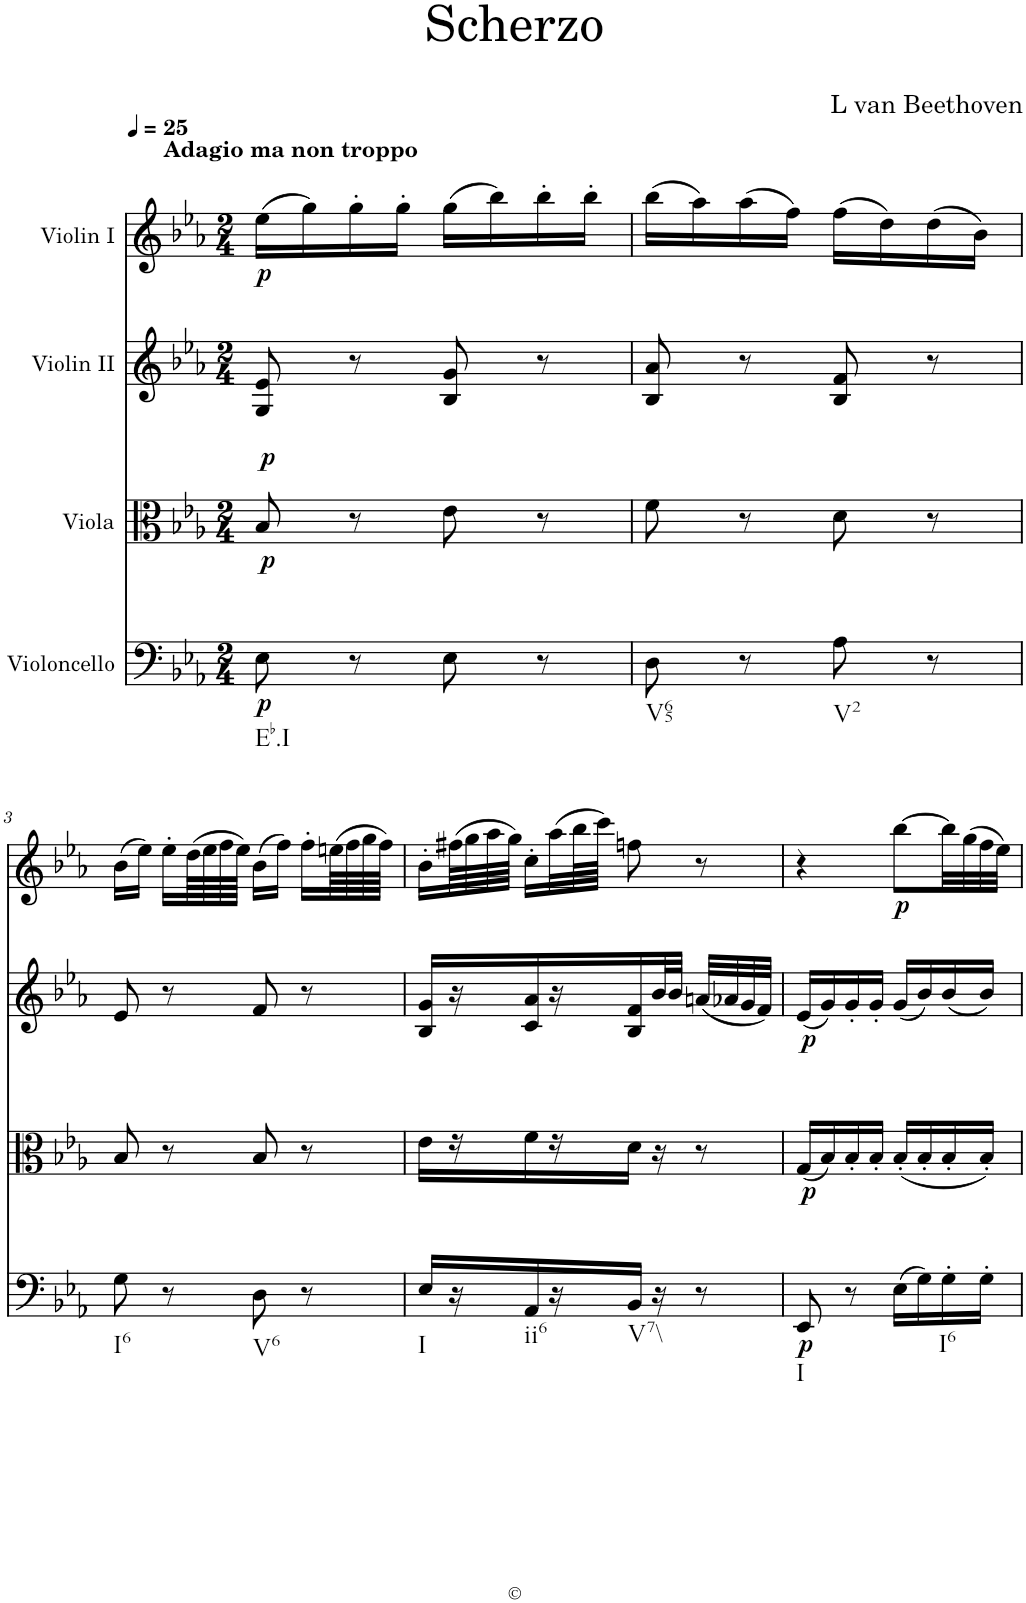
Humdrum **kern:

**kern	**dynam	**kern	**dynam	**kern	**dynam	**kern	**dynam
*part4	*part4	*part3	*part3	*part2	*part2	*part1	*part1
*staff4	*staff4	*staff3	*staff3	*staff2	*staff2	*staff1	*staff1
*I"Violoncello	*	*I"Viola	*	*I"Violin II	*	*I"Violin I	*
*I'Vc	*	*I'Vla	*	*I'Vln	*	*I'Vln	*
*clefF4	*	*clefC3	*	*clefG2	*	*clefG2	*
*k[b-e-a-]	*	*k[b-e-a-]	*	*k[b-e-a-]	*	*k[b-e-a-]	*
*E-:	*	*E-:	*	*E-:	*	*E-:	*
*M2/4	*	*M2/4	*	*M2/4	*	*M2/4	*
*MM25	*	*MM25	*	*MM25	*	*MM25	*
=1	=1	=1	=1	=1	=1	=1	=1
!	!	!	!	!	!	!LO:TX:a:B:t=Adagio ma non troppo	!
!LO:TX:b:t=Eb.I	!	!	!	!	!	!	!
!	!LO:DY:b	!	!LO:DY:b	!	!	!	!
!	!	!	!LO:DY:n=1:a	!	!	!	!LO:DY:b
8E-\	p	8B-/	p p	8G/ 8e-/	.	(16ee-\LL	p
.	.	.	.	.	.	16gg\)	.
8r	.	8r	.	8r	.	16gg'\	.
.	.	.	.	.	.	16gg'\JJ	.
8E-\	.	8e-\	.	8B-/ 8g/	.	(16gg\LL	.
.	.	.	.	.	.	16bb-\)	.
8r	.	8r	.	8r	.	16bb-'\	.
.	.	.	.	.	.	16bb-'\JJ	.
=2	=2	=2	=2	=2	=2	=2	=2
!LO:TX:b:t=V65	!	!	!	!	!	!	!
8D\	.	8f\	.	8B-/ 8a-/	.	(16bb-\LL	.
.	.	.	.	.	.	16aa-\)	.
8r	.	8r	.	8r	.	(16aa-\	.
.	.	.	.	.	.	16ff\JJ)	.
!LO:TX:b:t=V2	!	!	!	!	!	!	!
8A-\	.	8d\	.	8B-/ 8f/	.	(16ff\LL	.
.	.	.	.	.	.	16dd\)	.
8r	.	8r	.	8r	.	(16dd\	.
.	.	.	.	.	.	16b-\JJ)	.
!!LO:LB:g=z
=3	=3	=3	=3	=3	=3	=3	=3
!LO:TX:b:t=I6	!	!	!	!	!	!	!
8G\	.	8B-/	.	8e-/	.	(16b-\LL	.
.	.	.	.	.	.	16ee-\JJ)	.
8r	.	8r	.	8r	.	16ee-'\LL	.
.	.	.	.	.	.	(64dd\LL	.
.	.	.	.	.	.	64ee-\	.
.	.	.	.	.	.	64ff\	.
.	.	.	.	.	.	64ee-\JJJJ)	.
!LO:TX:b:t=V6	!	!	!	!	!	!	!
8D\	.	8B-/	.	8f/	.	(16b-\LL	.
.	.	.	.	.	.	16ff\JJ)	.
8r	.	8r	.	8r	.	16ff'\LL	.
.	.	.	.	.	.	(64een\LL	.
.	.	.	.	.	.	64ff\	.
.	.	.	.	.	.	64gg\	.
.	.	.	.	.	.	64ff\JJJJ)	.
=4	=4	=4	=4	=4	=4	=4	=4
!LO:TX:b:t=I	!	!	!	!	!	!	!
16E-/LL	.	16e-\LL	.	16B-/ 16g/LL	.	16b-'\LL	.
16r	.	16r	.	16r	.	(64ff#X\LL	.
.	.	.	.	.	.	64gg\	.
.	.	.	.	.	.	64aa-\	.
.	.	.	.	.	.	64gg\JJJJ)	.
!LO:TX:b:t=ii6	!	!	!	!	!	!	!
16AA-/	.	16f\	.	16c/ 16a-/	.	16cc'\LL	.
16r	.	16r	.	16r	.	(32aa-\L	.
.	.	.	.	.	.	64bb-\L	.
.	.	.	.	.	.	64ccc\JJJJ)	.
!LO:TX:b:t=V7\\	!	!	!	!	!	!	!
16BB-/JJ	.	16d\JJ	.	16B-/ 16f/	.	8ffn\	.
16r	.	16r	.	32b-/L	.	.	.
.	.	.	.	32b-/JJJ	.	.	.
8r	.	8r	.	(32an/LLL	.	8r	.
.	.	.	.	32a-X/	.	.	.
.	.	.	.	32g/	.	.	.
.	.	.	.	32f/JJJ)	.	.	.
=5	=5	=5	=5	=5	=5	=5	=5
!LO:TX:b:t=I	!	!	!	!	!	!	!
!	!LO:DY:b	!	!LO:DY:b	!	!LO:DY:b	!	!
8EE-/	p	(16G/LL	p	(16e-/LL	p	4r	.
.	.	16B-/)	.	16g/)	.	.	.
8r	.	16B-'/	.	16g'/	.	.	.
.	.	16B-'/JJ	.	16g'/JJ	.	.	.
!	!	!	!	!	!	!	!LO:DY:b
(16E-\LL	.	(16B-'/LL	.	(16g/LL	.	[8bb-\L	p
16G\)	.	16B-'/	.	16b-/)	.	.	.
!LO:TX:b:t=I6	!	!	!	!	!	!	!
16G'\	.	16B-'/	.	(16b-/	.	32bb-\LL]	.
.	.	.	.	.	.	(32gg\	.
16G'\JJ	.	16B-'/JJ)	.	16b-/JJ)	.	32ff\	.
.	.	.	.	.	.	32ee-\JJJ)	.
=	=	=	=	=	=	=	=
*-	*-	*-	*-	*-	*-	*-	*-
